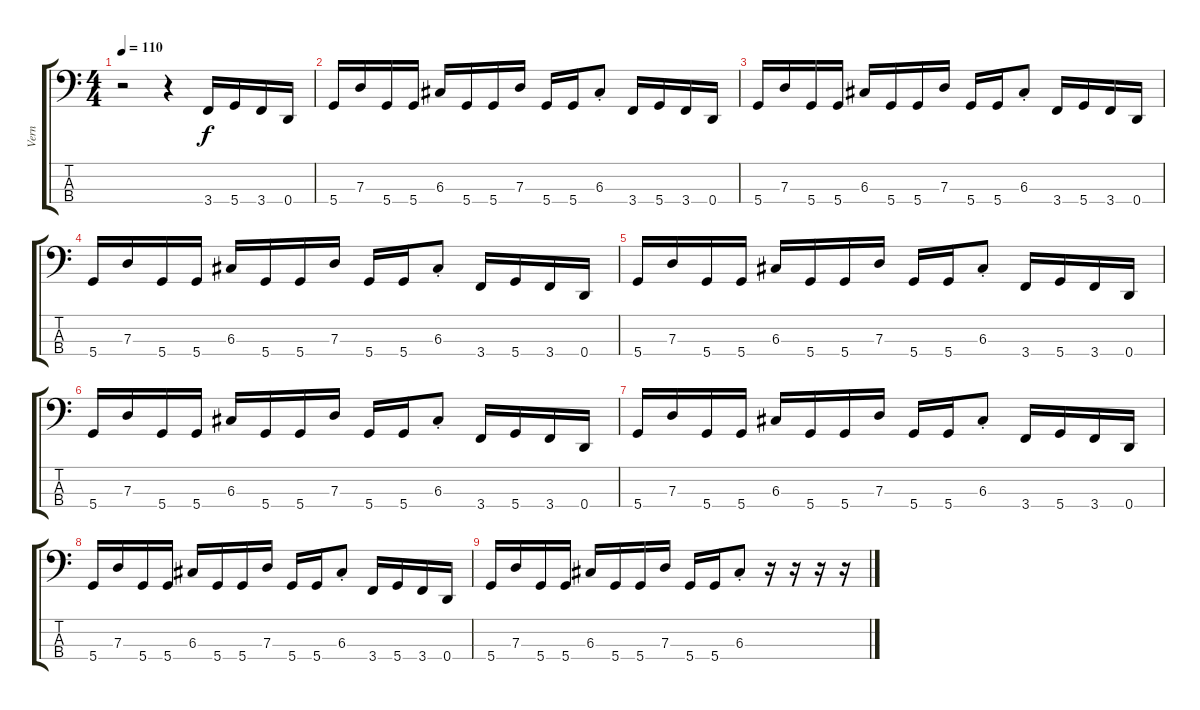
\track ("Vern" "Vern") {instrument electricbassfinger}
\staff {score tabs}
\tuning (F2 C2 G1 D1) {hide}
\ts (4 4)
\tempo 110
\clef f4
\ks c
r.2{dy f} r.4 3.4.16 5.4.16 3.4.16 0.4.16 |
5.4.16 7.3.16 5.4.16 5.4.16 6.3.16 5.4.16 5.4.16 7.3.16 5.4.16 5.4.16 6.3{st}.8 3.4.16 5.4.16 3.4.16 0.4.16 |
5.4.16 7.3.16 5.4.16 5.4.16 6.3.16 5.4.16 5.4.16 7.3.16 5.4.16 5.4.16 6.3{st}.8 3.4.16 5.4.16 3.4.16 0.4.16 |
5.4.16 7.3.16 5.4.16 5.4.16 6.3.16 5.4.16 5.4.16 7.3.16 5.4.16 5.4.16 6.3{st}.8 3.4.16 5.4.16 3.4.16 0.4.16 |
5.4.16 7.3.16 5.4.16 5.4.16 6.3.16 5.4.16 5.4.16 7.3.16 5.4.16 5.4.16 6.3{st}.8 3.4.16 5.4.16 3.4.16 0.4.16 |
5.4.16 7.3.16 5.4.16 5.4.16 6.3.16 5.4.16 5.4.16 7.3.16 5.4.16 5.4.16 6.3{st}.8 3.4.16 5.4.16 3.4.16 0.4.16 |
5.4.16 7.3.16 5.4.16 5.4.16 6.3.16 5.4.16 5.4.16 7.3.16 5.4.16 5.4.16 6.3{st}.8 3.4.16 5.4.16 3.4.16 0.4.16 |
5.4.16 7.3.16 5.4.16 5.4.16 6.3.16 5.4.16 5.4.16 7.3.16 5.4.16 5.4.16 6.3{st}.8 3.4.16 5.4.16 3.4.16 0.4.16 |
5.4.16 7.3.16 5.4.16 5.4.16 6.3.16 5.4.16 5.4.16 7.3.16 5.4.16 5.4.16 6.3{st}.8 r.16 r.16 r.16 r.16
